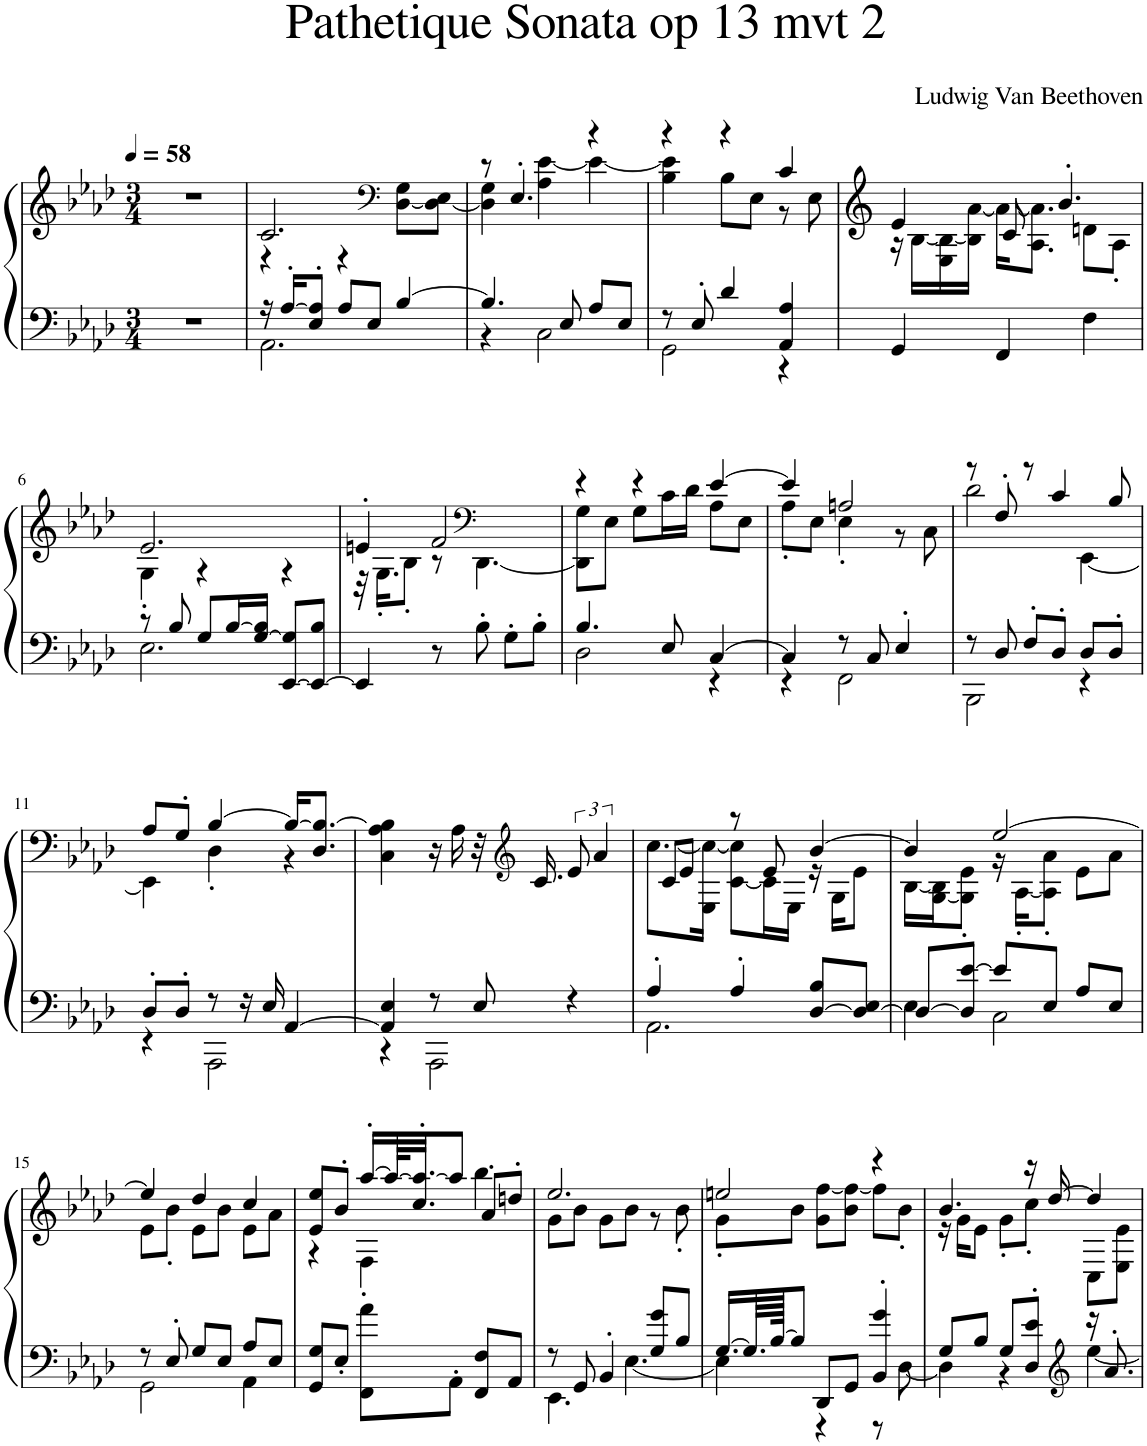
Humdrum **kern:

**kern	**kern
*part1	*part1
*staff2	*staff1
*I"Piano	*
*I'Pno	*
*clefF4	*clefG2
*k[b-e-a-d-]	*k[b-e-a-d-]
*M3/4	*M3/4
*MM58	*MM58
=1	=1
2.r	2.r
=2	=2
*^	*^
16r	2.AA-\	2.c/	4r
[16A-'/KL	.	.	.
8E-/' 8A-/]'J	.	.	.
8A-/L	.	.	4r
8E-/J	.	.	.
*	*	*clefF4	*
[4B-/	.	.	[8D-\ 8G\L
.	.	.	8D-\_ 8E-\J
=3	=3	=3	=3
4.B-/]	4r	8r	4D-\] 4G\
.	.	4.E-'/	.
.	2C\	.	4A-\ [4e-\
8E-/	.	.	.
8A-/L	.	4r	4e-\_
8E-/J	.	.	.
=4	=4	=4	=4
8r	2GG\	4r	4B-\ 4e-\]
8E-'/	.	.	.
4d-/	.	4r	8B-\L
.	.	.	8E-\J
4AA-/ 4A-/	4r	4c/	8r
.	.	.	8E-\
*v	*v	*	*
=5	=5	=5
4GG/	4e-/	16r
.	.	[16B-\LL
.	.	16E-\ 16B-\_
.	.	16B-\] [16a-\JJ
4FF/	8c/	16a-\KL_
.	.	8.A-\ 8.a-\]J
.	4.b-'/	.
4F\	.	8dn\L
.	.	8A-'\J
!!LO:LB:g=z	!!
=6	=6	=6
*^	*	*
8r	2.E-\	2.e-/	4G'\
8B-/	.	.	.
8G/L	.	.	4r
[16B-/L	.	.	.
[16G/ 16B-/]JJ	.	.	.
[8EE-/ 8G/]L	.	.	4r
8EE-/_ 8B-/J	.	.	.
*v	*v	*	*
=7	=7	=7
4EE-/]	4en'/	32r
.	.	16.G'\KL
.	.	8B-'\J
8r	2f/	8r
*	*clefF4	*
8B-'\	.	[4.DD-\
8G'\L	.	.
8B-'\J	.	.
=8	=8	=8
*^	*	*
4.B-/	2D-\	4r	8DD-\] 8G\L
.	.	.	8E-\J
.	.	4r	8G\L
8E-/	.	.	16c\L
.	.	.	16d-\JJ
[4C/	4r	[4e-/	8A-\L
.	.	.	8E-\J
=9	=9	=9	=9
4C/]	4r	4e-/]	8A-'\L
.	.	.	8E-\J
8r	2FF\	2An/	4E-'\
8C/	.	.	.
4E-'/	.	.	8r
.	.	.	8C\
=10	=10	=10	=10
8r	2BBB-\	8r	2d-\
8D-/	.	8F'/	.
8F'/L	.	8r	.
8D-'/J	.	4c/	.
8D-/L	4r	.	[4EE-\
8D-'/J	.	8B-/	.
!!LO:LB:g=z	!!
=11	=11	=11	=11
8D-'/L	4r	8A-/L	4EE-\]
8D-'/J	.	8G'/J	.
8r	2AAA-\	[4B-/	4D-'\
16r	.	.	.
16E-/	.	.	.
[4AA-/	.	16B-/KL_	4r
.	.	8.D-/ 8.B-/_J	.
*	*	*v	*v
=12	=12	=12
4AA-/] 4E-/	4r	4C\ 4A-\ 4B-\]
8r	2AAA-\	16r
.	.	16A-\
8E-/	.	32r
*	*	*clefG2
.	.	16.c/
4r	.	12e-/
.	.	6a-/
=13	=13	=13
*	*	*^
4A-'/	2.AA-\	8c/L	[8.cc\L
.	.	8e-/J	.
.	.	.	16E-\ 16cc\_Jk
4A-'/	.	8r	[8c\ 8cc\]L
.	.	8e-/	16c\L]
.	.	.	16E-\JJ
[8D-/ 8B-/L	.	[4b-/	16r
.	.	.	16G\KL
8D-/_ 8E-/J	.	.	8e-\J
=14	=14	=14	=14
8D-/L_	4E-\	4b-/]	[16B-\LL
.	.	.	[16G\ 16B-\]J
8D-/] [8e-/J	.	.	8G\]' 8e-\'J
8e-/L]	2C\	[2ee-/	16r
.	.	.	[16A-'\KL
8E-/J	.	.	8A-\]' 8a-\'J
8A-/L	.	.	8e-\L
8E-/J	.	.	8a-\J
!!LO:LB:g=z	!!
=15	=15	=15	=15
8r	2GG\	4ee-/]	8e-\L
8E-'/	.	.	8b-'\J
8G/L	.	4dd-/	8e-\L
8E-/J	.	.	8b-\J
8A-/L	4AA-\	4cc/	8e-\L
8E-/J	.	.	8a-\J
*v	*v	*	*
=16	=16	=16
8GG/ 8G/L	8e-/ 8ee-/L	4r
8E-'/J	8b-'/J	.
8FF\ 8a-\L	[16aa-'/LL	4F'\
.	64aa-/KL_	.
.	32.cc/' 32.aa-/_'JJ	.
8AA-'\J	8aa-/J]	.
8FF/ 8F/L	8a-'/L	4bb-\
8AA-/J	8ddn'/J	.
=17	=17	=17
*^	*	*
8r	4.EE-\	2.ee-/	8g\L
8GG/	.	.	8b-\J
4BB-'/	.	.	8g\L
.	[4.E-\	.	8b-\J
8G/ 8g/L	.	.	8r
8B-/J	.	.	8b-'\
=18	=18	=18	=18
[16.G/LL	4E-\]	2een/	8g'\L
64.G/LL]	.	.	.
[128B-/JJJK	.	.	.
8B-/J]	.	.	8b-\J
8DD-/L	4r	.	8g\ [8ff\L
8GG/J	.	.	8b-\ 8ff\_J
4BB-/' 4g/'	8r	4r	8ff\L]
.	[8D-\	.	8b-'\J
=19	=19	=19	=19
8G/L	4D-\]	4.b-/	16r
.	.	.	16g\KL
8B-/J	.	.	8e-\J
8G/L	4r	.	8g'\L
8D-/' 8e-/'J	.	16r	8cc'\J
.	.	[16dd-/	.
*clefG2	*	*	*
16r	[4ee-\	4dd-/]	8C\L
8.a-'/	.	.	.
.	.	.	8E-\ 8e-\J
*v	*v	*	*
*	*v	*v
=	=
*-	*-
